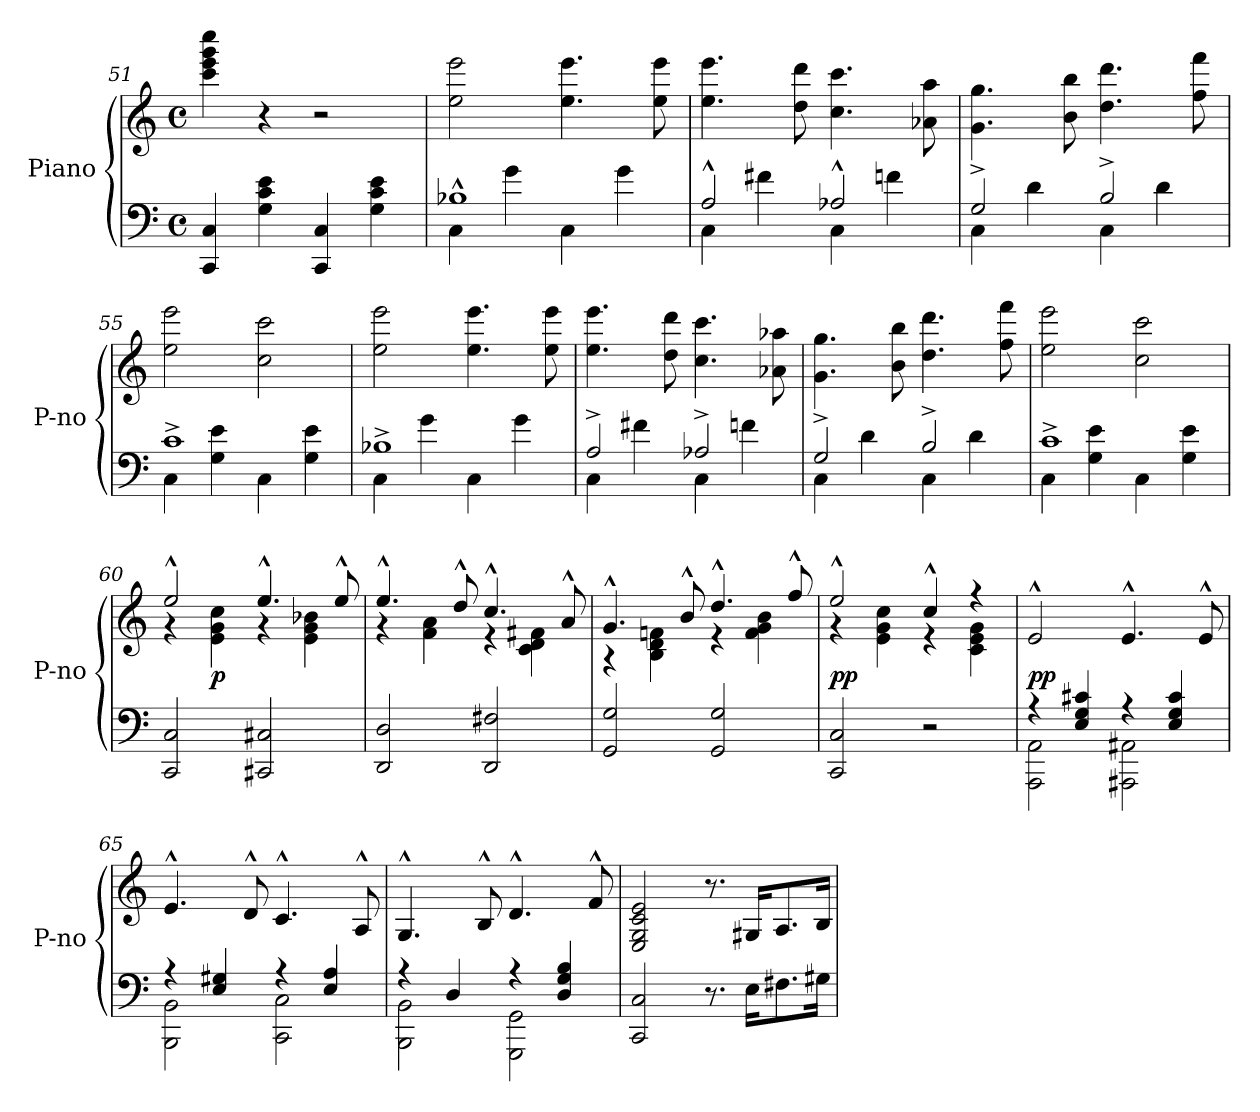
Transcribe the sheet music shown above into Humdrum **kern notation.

**kern	**kern	**dynam
*part2	*part1	*part1
*staff2	*staff1	*staff1
*I"Piano	*I"Piano	*
*I'P-no	*I'P-no	*
*clefF4	*clefG2	*
*k[]	*k[]	*
*C:	*C:	*
*M4/4	*M4/4	*
*met(c)	*met(c)	*
=51	=51	=51
4CC/ 4C/	4ccc\ 4eee\ 4ggg\ 4cccc\	.
4G\ 4c\ 4e\	4r	.
4CC/ 4C/	2r	.
4G\ 4c\ 4e\	.	.
=52	=52	=52
*^	*	*
1B-X^^	4C\	2ee\ 2eee\	.
.	4g\	.	.
.	4C\	4.ee\ 4.eee\	.
.	4g\	.	.
.	.	8ee\ 8eee\	.
=53	=53	=53	=53
2A^^/	4C\	4.ee\ 4.eee\	.
.	4f#X\	.	.
.	.	8dd\ 8ddd\	.
2A-X^^/	4C\	4.cc\ 4.ccc\	.
.	4fn\	.	.
.	.	8a-X\ 8aa\	.
=54	=54	=54	=54
2G^/	4C\	4.g\ 4.gg\	.
.	4d\	.	.
.	.	8b\ 8bb\	.
2B^/	4C\	4.dd\ 4.ddd\	.
.	4d\	.	.
.	.	8ff\ 8fff\	.
=55	=55	=55	=55
1c^	4C\	2ee\ 2eee\	.
.	4G\ 4e\	.	.
.	4C\	2cc\ 2ccc\	.
.	4G\ 4e\	.	.
=56	=56	=56	=56
1B-X^	4C\	2ee\ 2eee\	.
.	4g\	.	.
.	4C\	4.ee\ 4.eee\	.
.	4g\	.	.
.	.	8ee\ 8eee\	.
=57	=57	=57	=57
2A^/	4C\	4.ee\ 4.eee\	.
.	4f#X\	.	.
.	.	8dd\ 8ddd\	.
2A-X^/	4C\	4.cc\ 4.ccc\	.
.	4fn\	.	.
.	.	8a-X\ 8aa-X\	.
=58	=58	=58	=58
2G^/	4C\	4.g\ 4.gg\	.
.	4d\	.	.
.	.	8b\ 8bb\	.
2B^/	4C\	4.dd\ 4.ddd\	.
.	4d\	.	.
.	.	8ff\ 8fff\	.
=59	=59	=59	=59
1c^	4C\	2ee\ 2eee\	.
.	4G\ 4e\	.	.
.	4C\	2cc\ 2ccc\	.
.	4G\ 4e\	.	.
*v	*v	*	*
=60	=60	=60
*	*^	*
2CC/ 2C/	2ee^^/	4r	.
.	.	4e\ 4g\ 4cc\	p
2CC#X/ 2C#X/	4.ee^^/	4r	.
.	.	4e\ 4g\ 4b-X\	.
.	8ee^^/	.	.
=61	=61	=61	=61
2DD/ 2D/	4.ee^^/	4r	.
.	.	4f\ 4a\	.
.	8dd^^/	.	.
2DD/ 2F#X/	4.cc^^/	4r	.
.	.	4c\ 4d\ 4f#X\	.
.	8a^^/	.	.
=62	=62	=62	=62
2GG/ 2G/	4.g^^/	4r	.
.	.	4B\ 4d\ 4fn\	.
.	8b^^/	.	.
2GG/ 2G/	4.dd^^/	4r	.
.	.	4f\ 4g\ 4b\	.
.	8ff^^/	.	.
=63	=63	=63	=63
2CC/ 2C/	2ee^^/	4r	pp
.	.	4e\ 4g\ 4cc\	.
2r	4cc^^/	4r	.
.	4r	4c\ 4e\ 4g\	.
*	*v	*v	*
=64	=64	=64
*^	*	*
4r	2AAA\ 2AA\	2e^^/	pp
4E/ 4G/ 4c#X/	.	.	.
4r	2AAA#X\ 2AA#X\	4.e^^/	.
4E/ 4G/ 4c#/	.	.	.
.	.	8e^^/	.
=65	=65	=65	=65
4r	2BBB\ 2BB\	4.e^^/	.
4E/ 4G#X/	.	.	.
.	.	8d^^/	.
4r	2CC\ 2C\	4.c^^/	.
4E/ 4A/	.	.	.
.	.	8A^^/	.
=66	=66	=66	=66
4r	2BBB\ 2BB\	4.G^^/	.
4D/	.	.	.
.	.	8B^^/	.
4r	2GGG\ 2GG\	4.d^^/	.
4D/ 4G/ 4B/	.	.	.
.	.	8f^^/	.
*v	*v	*	*
=67	=67	=67
2CC/ 2C/	2E/ 2G/ 2c/ 2e/	.
8.r	8.r	.
16E\KL	16G#X/KL	.
8.F#X\	8.A/	.
16G#X\Jk	16B/Jk	.
=	=	=
*-	*-	*-
